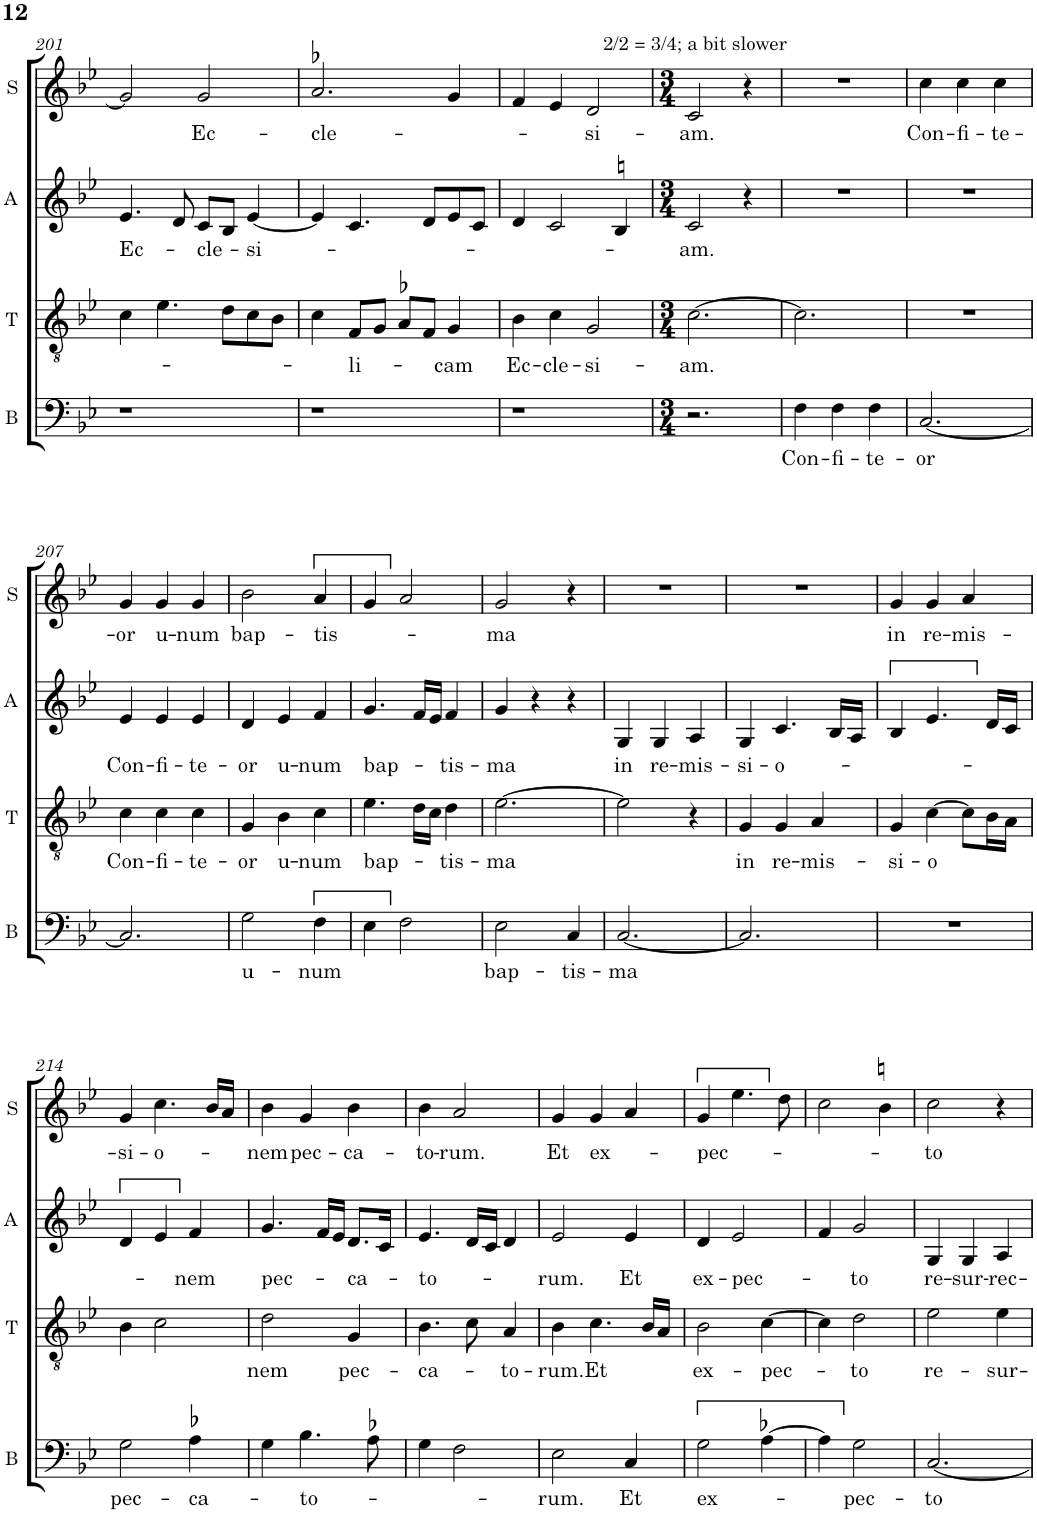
**kern	**text	**kern	**text	**kern	**text	**kern	**text
*part4	*part4	*part3	*part3	*part2	*part2	*part1	*part1
*staff4	*staff4	*staff3	*staff3	*staff2	*staff2	*staff1	*staff1
*I"B	*	*I"T	*	*I"A	*	*I"S	*
*I'B	*	*I'T	*	*I'A	*	*I'S	*
!!LO:PB:g=z
*clefF4	*	*clefGv2	*	*clefG2	*	*clefG2	*
*	*	*	*	*	*	*Trd4c7	*
*k[b-e-]	*	*k[b-e-]	*	*k[b-e-]	*	*k[b-e-]	*
*B-:	*	*B-:	*	*B-:	*	*B-:	*
*M2/2	*	*M2/2	*	*M2/2	*	*M2/2	*
*met(c|)	*	*met(c|)	*	*met(c|)	*	*met(c|)	*
=201	=201	=201	=201	=201	=201	=201	=201
!	!	!	!	!	!LO:LY:b	!	!
1r	.	4c\	.	4.e-/	Ec-	2g/]	.
.	.	4.e-\	.	.	.	.	.
.	.	.	.	8d/	.	.	.
!	!	!	!	!	!LO:LY:b	!	!LO:LY:b
.	.	.	.	8c/L	-cle-	2g/	Ec-
.	.	8d\L	.	8B-/J	.	.	.
!	!	!	!	!	!LO:LY:b	!	!
.	.	8c\	.	[4e-/	-si-	.	.
.	.	8B-\J	.	.	.	.	.
=202	=202	=202	=202	=202	=202	=202	=202
!	!	!	!	!	!	!	!LO:LY:b
1r	.	4c\	.	4e-/]	.	2.a-X/	-cle-
!	!	!	!LO:LY:b	!	!	!	!
.	.	8F/L	-li-	4.c/	.	.	.
.	.	8G/J	.	.	.	.	.
.	.	8A-X/L	.	.	.	.	.
.	.	8F/J	.	8d/L	.	.	.
!	!	!	!LO:LY:b	!	!	!	!
.	.	4G/	-cam	8e-/	.	4g/	.
.	.	.	.	8c/J	.	.	.
=203	=203	=203	=203	=203	=203	=203	=203
!	!	!	!LO:LY:b	!	!	!	!
1r	.	4B-\	Ec-	4d/	.	4f/	.
!	!	!	!LO:LY:b	!	!	!	!
.	.	4c\	-cle-	2c/	.	4e-/	.
!	!	!	!LO:LY:b	!	!	!	!LO:LY:b
.	.	2G/	-si-	.	.	2d/	-si-
.	.	.	.	4Bn/	.	.	.
=204	=204	=204	=204	=204	=204	=204	=204
*M3/4	*	*M3/4	*	*M3/4	*	*M3/4	*
!	!	!	!	!	!	!LO:TX:a:t=2/2 = 3/4; a bit slower	!
!	!	!	!LO:LY:b	!	!LO:LY:b	!	!LO:LY:b
2.r	.	[2.c\	-am.	2c/	-am.	2c/	-am.
.	.	.	.	4r	.	4r	.
=205	=205	=205	=205	=205	=205	=205	=205
!	!LO:LY:b	!	!	!	!	!	!
4F\	Con-	2.c\]	.	2.r	.	2.r	.
!	!LO:LY:b	!	!	!	!	!	!
4F\	-fi-	.	.	.	.	.	.
!	!LO:LY:b	!	!	!	!	!	!
4F\	-te-	.	.	.	.	.	.
=206	=206	=206	=206	=206	=206	=206	=206
!	!LO:LY:b	!	!	!	!	!	!LO:LY:b
[2.C/	-or	2.r	.	2.r	.	4cc\	Con-
!	!	!	!	!	!	!	!LO:LY:b
.	.	.	.	.	.	4cc\	-fi-
!	!	!	!	!	!	!	!LO:LY:b
.	.	.	.	.	.	4cc\	-te-
!!LO:LB:g=z
=207	=207	=207	=207	=207	=207	=207	=207
!	!	!	!LO:LY:b	!	!LO:LY:b	!	!LO:LY:b
2.C/]	.	4c\	Con-	4e-/	Con-	4g/	-or
!	!	!	!LO:LY:b	!	!LO:LY:b	!	!LO:LY:b
.	.	4c\	-fi-	4e-/	-fi-	4g/	u-
!	!	!	!LO:LY:b	!	!LO:LY:b	!	!LO:LY:b
.	.	4c\	-te-	4e-/	-te-	4g/	-num
=208	=208	=208	=208	=208	=208	=208	=208
!	!LO:LY:b	!	!LO:LY:b	!	!LO:LY:b	!	!LO:LY:b
2G\	u-	4G/	-or	4d/	-or	2b-\	bap-
!	!	!	!LO:LY:b	!	!LO:LY:b	!	!
.	.	4B-\	u-	4e-/	u-	.	.
!	!LO:LY:b	!	!LO:LY:b	!	!LO:LY:b	!	!LO:LY:b
4F\	-num	4c\	-num	4f/	-num	4a/	-tis-
=209	=209	=209	=209	=209	=209	=209	=209
!	!	!	!LO:LY:b	!	!LO:LY:b	!	!
4E-\	.	4.e-\	bap-	4.g/	bap-	4g/	.
2F\	.	.	.	.	.	2a/	.
.	.	16d\LL	.	16f/LL	.	.	.
.	.	16c\JJ	.	16e-/JJ	.	.	.
!	!	!	!LO:LY:b	!	!LO:LY:b	!	!
.	.	4d\	-tis-	4f/	-tis-	.	.
=210	=210	=210	=210	=210	=210	=210	=210
!	!LO:LY:b	!	!LO:LY:b	!	!LO:LY:b	!	!LO:LY:b
2E-\	bap-	[2.e-\	-ma	4g/	-ma	2g/	-ma
.	.	.	.	4r	.	.	.
!	!LO:LY:b	!	!	!	!	!	!
4C/	-tis-	.	.	4r	.	4r	.
=211	=211	=211	=211	=211	=211	=211	=211
!	!LO:LY:b	!	!	!	!LO:LY:b	!	!
[2.C/	-ma	2e-\]	.	4G/	in	2.r	.
!	!	!	!	!	!LO:LY:b	!	!
.	.	.	.	4G/	re-	.	.
!	!	!	!	!	!LO:LY:b	!	!
.	.	4r	.	4A/	-mis-	.	.
=212	=212	=212	=212	=212	=212	=212	=212
!	!	!	!LO:LY:b	!	!LO:LY:b	!	!
2.C/]	.	4G/	in	4G/	-si-	2.r	.
!	!	!	!LO:LY:b	!	!LO:LY:b	!	!
.	.	4G/	re-	4.c/	-o-	.	.
!	!	!	!LO:LY:b	!	!	!	!
.	.	4A/	-mis-	.	.	.	.
.	.	.	.	16B-/LL	.	.	.
.	.	.	.	16A/JJ	.	.	.
=213	=213	=213	=213	=213	=213	=213	=213
!	!	!	!LO:LY:b	!	!	!	!LO:LY:b
2.r	.	4G/	-si-	4B-/	.	4g/	in
!	!	!	!LO:LY:b	!	!	!	!LO:LY:b
.	.	[4c\	-o	4.e-/	.	4g/	re-
!	!	!	!	!	!	!	!LO:LY:b
.	.	8c\L]	.	.	.	4a/	-mis-
.	.	16B-\L	.	16d/LL	.	.	.
.	.	16A\JJ	.	16c/JJ	.	.	.
!!LO:LB:g=z
=214	=214	=214	=214	=214	=214	=214	=214
!	!LO:LY:b	!	!	!	!	!	!LO:LY:b
2G\	pec-	4B-\	.	4d/	.	4g/	-si-
!	!	!	!	!	!	!	!LO:LY:b
.	.	2c\	.	4e-/	.	4.cc\	-o-
!	!LO:LY:b	!	!	!	!LO:LY:b	!	!
4A-X\	-ca-	.	.	4f/	-nem	.	.
.	.	.	.	.	.	16b-/LL	.
.	.	.	.	.	.	16a/JJ	.
=215	=215	=215	=215	=215	=215	=215	=215
!	!	!	!LO:LY:b	!	!LO:LY:b	!	!LO:LY:b
4G\	.	2d\	nem	4.g/	pec-	4b-\	-nem
!	!LO:LY:b	!	!	!	!	!	!LO:LY:b
4.B-\	-to-	.	.	.	.	4g/	pec-
.	.	.	.	16f/LL	.	.	.
.	.	.	.	16e-/JJ	.	.	.
!	!	!	!LO:LY:b	!	!LO:LY:b	!	!LO:LY:b
.	.	4G/	pec-	8.d/L	-ca-	4b-\	-ca-
8A-X\	.	.	.	.	.	.	.
.	.	.	.	16c/Jk	.	.	.
=216	=216	=216	=216	=216	=216	=216	=216
!	!	!	!LO:LY:b	!	!LO:LY:b	!	!LO:LY:b
4G\	.	4.B-\	-ca-	4.e-/	-to-	4b-\	-to-
!	!	!	!	!	!	!	!LO:LY:b
2F\	.	.	.	.	.	2a/	-rum.
.	.	8c\	.	16d/LL	.	.	.
.	.	.	.	16c/JJ	.	.	.
!	!	!	!LO:LY:b	!	!	!	!
.	.	4A/	-to-	4d/	.	.	.
=217	=217	=217	=217	=217	=217	=217	=217
!	!LO:LY:b	!	!LO:LY:b	!	!LO:LY:b	!	!LO:LY:b
2E-\	-rum.	4B-\	-rum.	2e-/	-rum.	4g/	Et
!	!	!	!LO:LY:b	!	!	!	!LO:LY:b
.	.	4.c\	Et	.	.	4g/	ex-
!	!LO:LY:b	!	!	!	!LO:LY:b	!	!
4C/	Et	.	.	4e-/	Et	4a/	.
.	.	16B-/LL	.	.	.	.	.
.	.	16A/JJ	.	.	.	.	.
=218	=218	=218	=218	=218	=218	=218	=218
!	!LO:LY:b	!	!LO:LY:b	!	!LO:LY:b	!	!LO:LY:b
2G\	ex-	2B-\	ex-	4d/	ex-	4g/	-pec-
!	!	!	!	!	!LO:LY:b	!	!
.	.	.	.	2e-/	-pec-	4.ee-\	.
!	!	!	!LO:LY:b	!	!	!	!
[4A-X\	.	[4c\	-pec-	.	.	.	.
.	.	.	.	.	.	8dd\	.
=219	=219	=219	=219	=219	=219	=219	=219
4A-\]	.	4c\]	.	4f/	.	2cc\	.
!	!LO:LY:b	!	!LO:LY:b	!	!LO:LY:b	!	!
2G\	-pec-	2d\	-to	2g/	-to	.	.
.	.	.	.	.	.	4bn\	.
=220	=220	=220	=220	=220	=220	=220	=220
!	!LO:LY:b	!	!LO:LY:b	!	!LO:LY:b	!	!LO:LY:b
[2.C/	-to	2e-\	re-	4G/	re-	2cc\	-to
!	!	!	!	!	!LO:LY:b	!	!
.	.	.	.	4G/	-sur-	.	.
!	!	!	!LO:LY:b	!	!LO:LY:b	!	!
.	.	4e-\	-sur-	4A/	-rec-	4r	.
=	=	=	=	=	=	=	=
*-	*-	*-	*-	*-	*-	*-	*-
